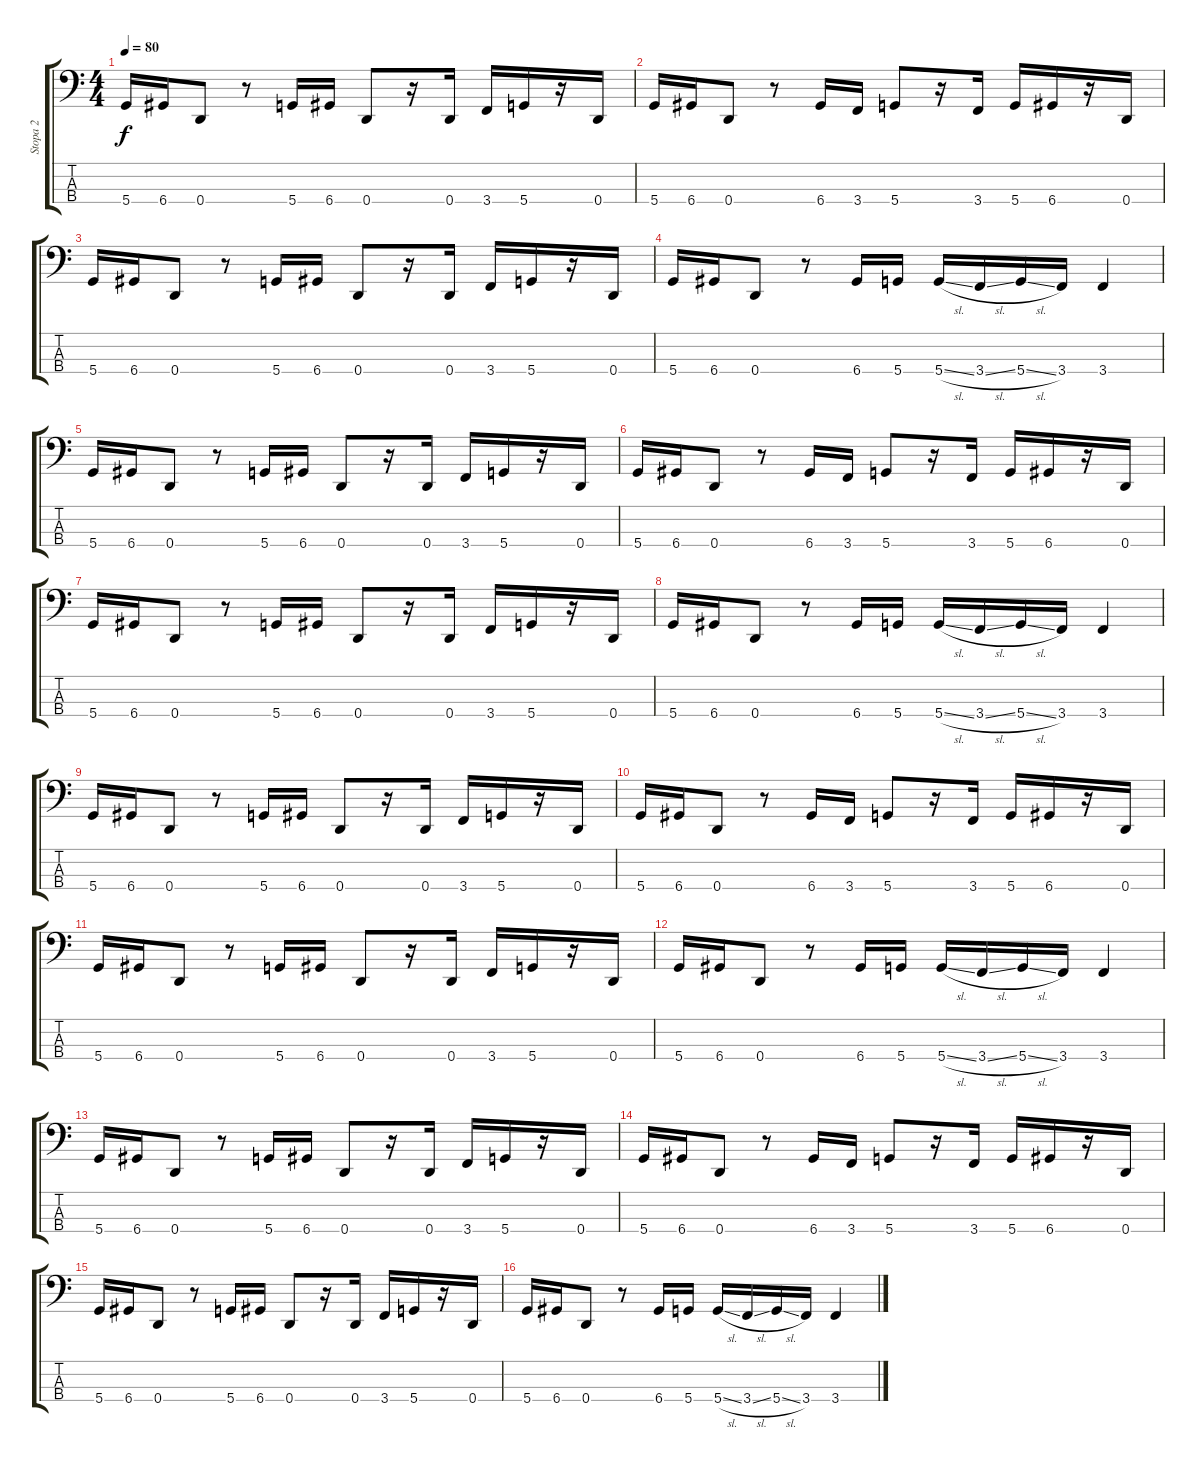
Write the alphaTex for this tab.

\track ("Stopa 2" "Stopa 2") {instrument electricbassfinger}
\staff {score tabs}
\tuning (G2 D2 A1 D1) {hide}
\ts (4 4)
\tempo 80
\clef f4
\ks c
5.4.16{dy f} 6.4.16 0.4.8 r.8 5.4.16 6.4.16 0.4.8 r.16 0.4.16 3.4.16 5.4.16 r.16 0.4.16 |
5.4.16 6.4.16 0.4.8 r.8 6.4.16 3.4.16 5.4.8 r.16 3.4.16 5.4.16 6.4.16 r.16 0.4.16 |
5.4.16 6.4.16 0.4.8 r.8 5.4.16 6.4.16 0.4.8 r.16 0.4.16 3.4.16 5.4.16 r.16 0.4.16 |
5.4.16 6.4.16 0.4.8 r.8 6.4.16 5.4.16 5.4{sl}.16 3.4{sl}.16 5.4{sl}.16 3.4.16 3.4.4 |
5.4.16 6.4.16 0.4.8 r.8 5.4.16 6.4.16 0.4.8 r.16 0.4.16 3.4.16 5.4.16 r.16 0.4.16 |
5.4.16 6.4.16 0.4.8 r.8 6.4.16 3.4.16 5.4.8 r.16 3.4.16 5.4.16 6.4.16 r.16 0.4.16 |
5.4.16 6.4.16 0.4.8 r.8 5.4.16 6.4.16 0.4.8 r.16 0.4.16 3.4.16 5.4.16 r.16 0.4.16 |
5.4.16 6.4.16 0.4.8 r.8 6.4.16 5.4.16 5.4{sl}.16 3.4{sl}.16 5.4{sl}.16 3.4.16 3.4.4 |
5.4.16 6.4.16 0.4.8 r.8 5.4.16 6.4.16 0.4.8 r.16 0.4.16 3.4.16 5.4.16 r.16 0.4.16 |
5.4.16 6.4.16 0.4.8 r.8 6.4.16 3.4.16 5.4.8 r.16 3.4.16 5.4.16 6.4.16 r.16 0.4.16 |
5.4.16 6.4.16 0.4.8 r.8 5.4.16 6.4.16 0.4.8 r.16 0.4.16 3.4.16 5.4.16 r.16 0.4.16 |
5.4.16 6.4.16 0.4.8 r.8 6.4.16 5.4.16 5.4{sl}.16 3.4{sl}.16 5.4{sl}.16 3.4.16 3.4.4 |
5.4.16 6.4.16 0.4.8 r.8 5.4.16 6.4.16 0.4.8 r.16 0.4.16 3.4.16 5.4.16 r.16 0.4.16 |
5.4.16 6.4.16 0.4.8 r.8 6.4.16 3.4.16 5.4.8 r.16 3.4.16 5.4.16 6.4.16 r.16 0.4.16 |
5.4.16 6.4.16 0.4.8 r.8 5.4.16 6.4.16 0.4.8 r.16 0.4.16 3.4.16 5.4.16 r.16 0.4.16 |
5.4.16 6.4.16 0.4.8 r.8 6.4.16 5.4.16 5.4{sl}.16 3.4{sl}.16 5.4{sl}.16 3.4.16 3.4.4
